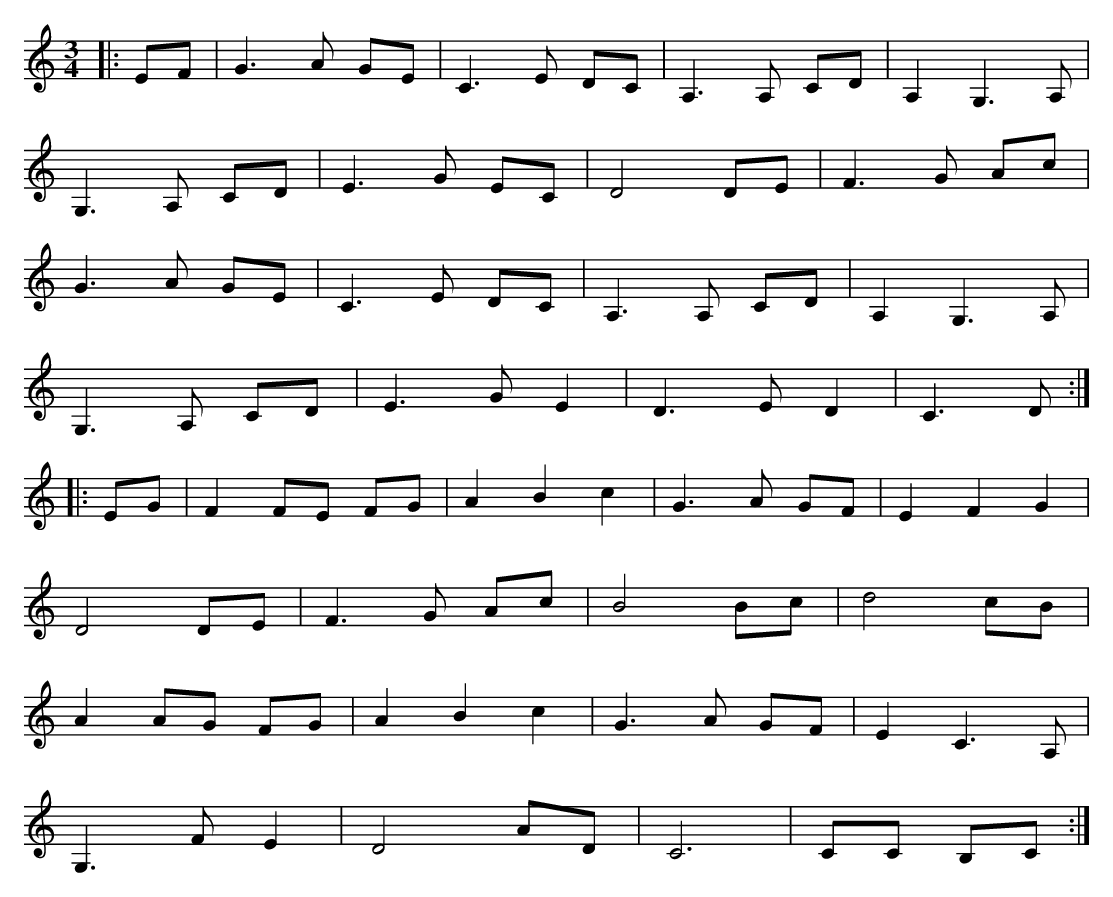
X:1
M:3/4
K:C
|:EF|G3 A GE|C3 E DC|A,3 A, CD|A,2 G,3 A,|
G,3 A, CD|E3 G EC|D4 DE|F3 G Ac|
G3 A GE|C3 E DC|A,3 A, CD|A,2 G,3 A,|
G,3 A, CD|E3 G E2|D3 E D2| C3 D :|
|:EG|F2 FE FG|A2B2c2|G3 A GF|E2 F2 G2|
D4 DE|F3 G Ac|B4 Bc|d4 cB|
A2 AG FG|A2 B2 c2|G3 A GF|E2 C3 A,|
G,3 F E2|D4 AD|C6| CC B,C:|
